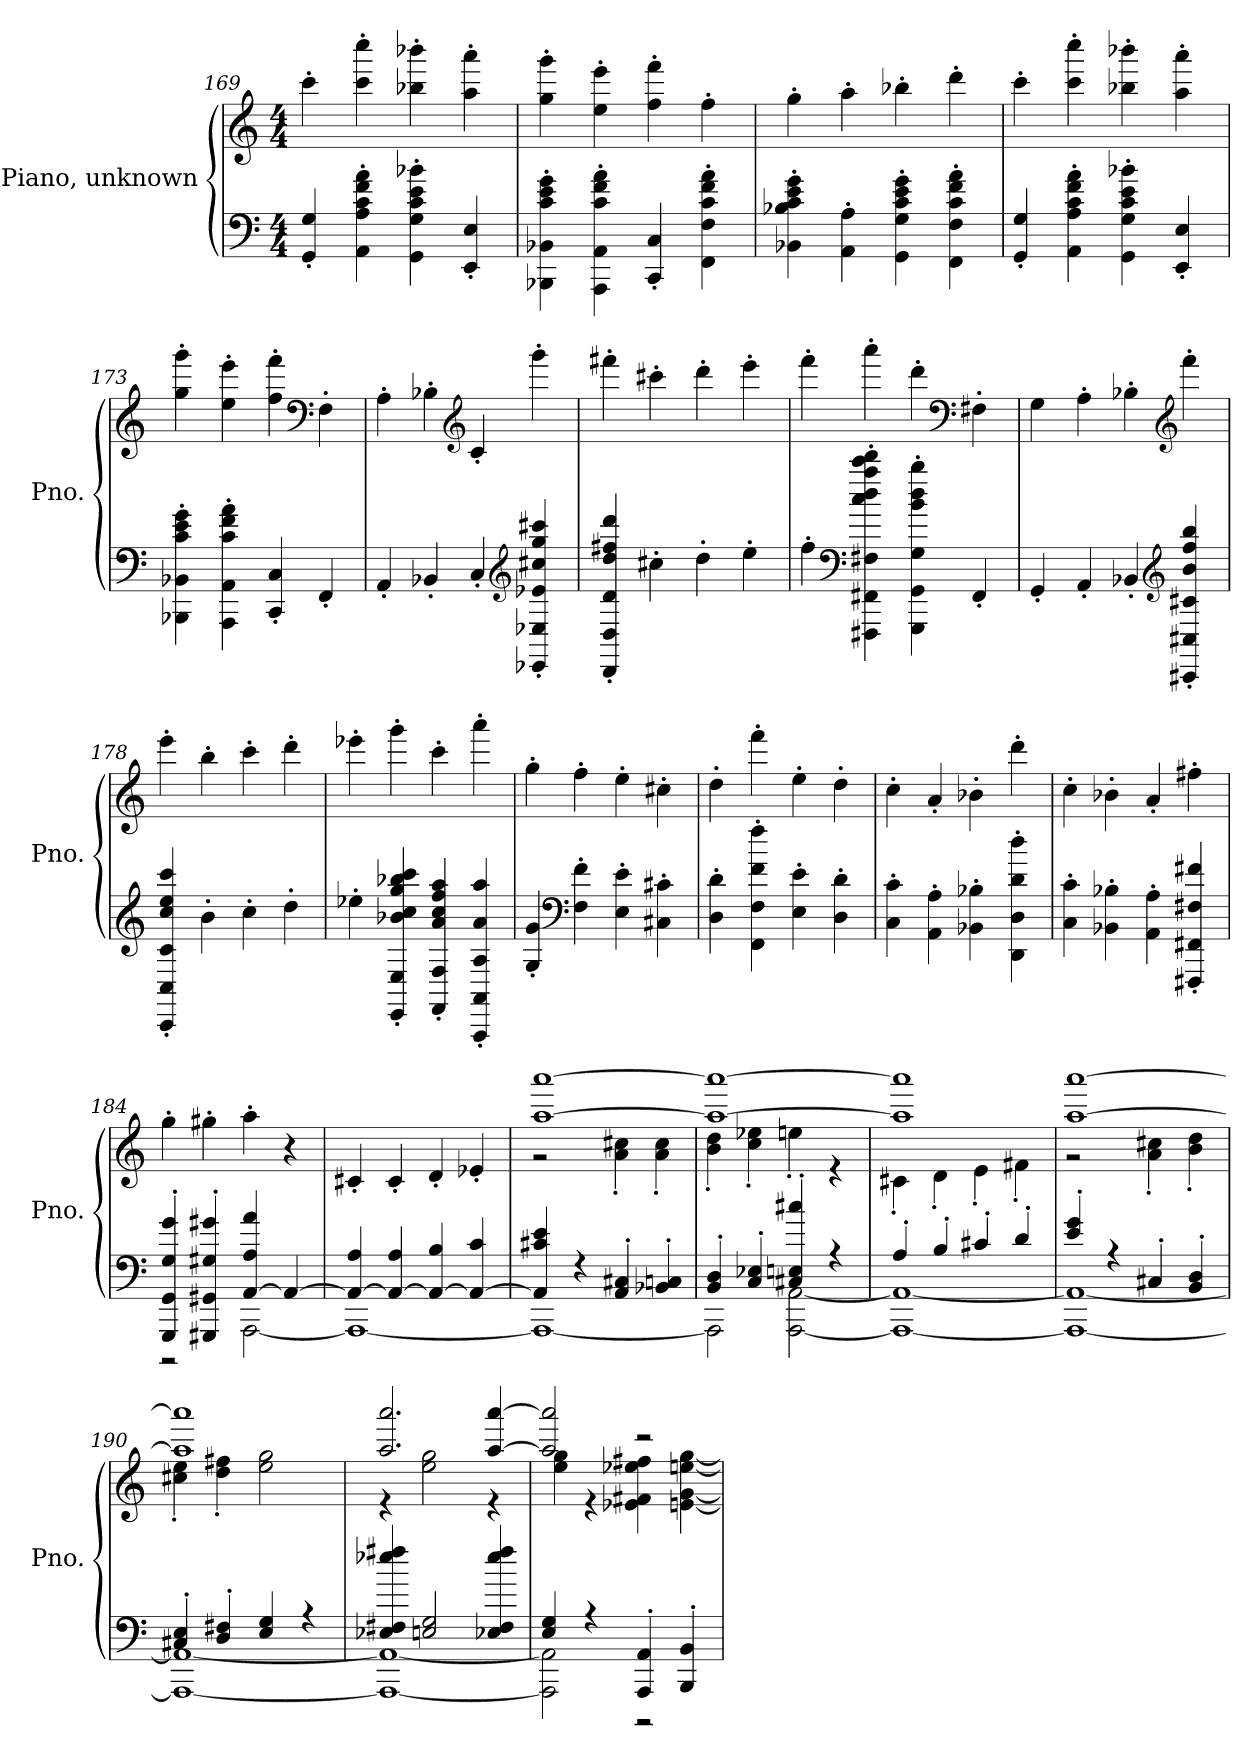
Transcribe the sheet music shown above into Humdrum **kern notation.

**kern	**kern
*part1	*part1
*staff2	*staff1
*I"Piano, unknown	*
*I'Pno.	*
*clefF4	*clefG2
*k[]	*k[]
*M4/4	*M4/4
=169	=169
4GG/' 4G/'	4ccc'\
4AA\' 4A\' 4c\' 4f\' 4a\'	4ccc\' 4cccc\'
4GG\' 4G\' 4c\' 4e\' 4b-X\'	4bb-X\' 4bbb-X\'
4EE/' 4E/'	4aa\' 4aaa\'
=170	=170
4BBB-X\' 4BB-X\' 4c\' 4e\' 4g\'	4gg\' 4ggg\'
4AAA\' 4AA\' 4c\' 4f\' 4a\'	4ee\' 4eee\'
4CC/' 4C/'	4ff\' 4fff\'
4FF\' 4F\' 4c\' 4f\' 4a\'	4ff'\
=171	=171
4BB-X\' 4B-X\' 4c\' 4e\' 4g\'	4gg'\
4AA\' 4A\'	4aa'\
4GG\' 4G\' 4c\' 4e\' 4g\'	4bb-X'\
4FF\' 4F\' 4c\' 4f\' 4a\'	4ddd'\
!!LO:LB:g=z
=172	=172
4GG/' 4G/'	4ccc'\
4AA\' 4A\' 4c\' 4f\' 4a\'	4ccc\' 4cccc\'
4GG\' 4G\' 4c\' 4e\' 4b-X\'	4bb-X\' 4bbb-X\'
4EE/' 4E/'	4aa\' 4aaa\'
=173	=173
4BBB-X\' 4BB-X\' 4c\' 4e\' 4g\'	4gg\' 4ggg\'
4AAA\' 4AA\' 4c\' 4f\' 4a\'	4ee\' 4eee\'
4CC/' 4C/'	4ff\' 4fff\'
*	*clefF4
4FF'/	4F'\
=174	=174
4AA'/	4A'\
4BB-X'/	4B-X'\
*	*clefG2
4C'/	4c'/
*clefG2	*
4EE-X/' 4E-X/' 4e-X/' 4cc#X/' 4gg/' 4ccc#X/'	4ggg'\
=175	=175
4DD/' 4D/' 4d/' 4dd/' 4ff#X/' 4ddd/'	4fff#X'\
4cc#X'\	4ccc#X'\
4dd'\	4ddd'\
4ee'\	4eee'\
=176	=176
4ff'\	4fff'\
*clefF4	*
4FFF#X\' 4FF#X\' 4F#X\' 4cc\' 4dd\' 4aa\' 4ccc\' 4ddd\'	4aaa'\
4GGG\' 4GG\' 4G\' 4b\' 4dd\' 4bb\'	4ddd'\
*	*clefF4
4FF#'/	4F#X'\
!!LO:LB:g=z
=177	=177
4GG'/	4G\
4AA'/	4A'\
4BB-X'/	4B-X'\
*clefG2	*clefG2
4CC#X/' 4C#X/' 4c#X/' 4b/' 4ff/' 4bb/'	4fff'\
=178	=178
4CC/' 4C/' 4c/' 4cc/' 4ee/' 4ccc/'	4eee'\
4b'\	4bb'\
4cc'\	4ccc'\
4dd'\	4ddd'\
=179	=179
4ee-X'\	4eee-X'\
4EE/' 4E/' 4b-X/' 4cc/' 4gg/' 4bb-X/' 4ccc/'	4ggg'\
4FF/' 4F/' 4a/' 4cc/' 4ff/' 4aa/'	4ccc'\
4AAA/' 4AA/' 4A/' 4a/' 4aa/'	4aaa'\
=180	=180
4G/' 4g/'	4gg'\
*clefF4	*
4F\' 4f\'	4ff'\
4E\' 4e\'	4ee'\
4C#X\' 4c#X\'	4cc#X'\
=181	=181
4D\' 4d\'	4dd'\
4FF\' 4F\' 4f\' 4ff\'	4fff'\
4E\' 4e\'	4ee'\
4D\' 4d\'	4dd'\
=182	=182
4C\' 4c\'	4cc'\
4AA\' 4A\'	4a'/
4BB-X\' 4B-X\'	4b-X'\
4DD\' 4D\' 4d\' 4dd\'	4ddd'\
!!LO:LB:g=z
=183	=183
4C\' 4c\'	4cc'\
4BB-X\' 4B-X\'	4b-X'\
4AA\' 4A\'	4a'/
4FFF#X/' 4FF#X/' 4F#X/' 4f#X/'	4ff#X'\
=184	=184
*^	*
4GGG/' 4GG/' 4G/' 4g/'	2r	4gg'\
4GGG#X/' 4GG#X/' 4G#X/' 4g#X/'	.	4gg#X'\
[4AA/ 4A/ 4a/	[2AAA\	4aa'\
4AA/_	.	4r
=185	=185	=185
4AA/_ 4A/	1AAA_	4c#X'/
4AA/_ 4A/	.	4c#'/
4AA/_ 4B/	.	4d'/
4AA/_ 4c/	.	4e-X'/
=186	=186	=186
*	*	*^
4AA/] 4c#X/ 4e/	1AAA_	[1aa [1aaa	2r
4r	.	.	.
4AA/' 4C#X/'	.	.	4a\' 4cc#X\'
4BB-X/' 4Cn/'	.	.	4a\' 4cc#\'
=187	=187	=187	=187
4BB/' 4D/'	2AAA\]	1aa_ 1aaa_	4b\' 4dd\'
4C/' 4E-X/'	.	.	4cc\' 4ee-X\'
4C#X/' 4En/' 4cc#X/'	[2AAA\ [2AA\	.	4een'\
4r	.	.	4r
=188	=188	=188	=188
4A'/	1AAA_ 1AA_	1aa] 1aaa]	4c#X'\
4B'/	.	.	4d'\
4c#X'/	.	.	4e'\
4d'/	.	.	4f#X'\
!!LO:LB:g=z	!!
=189	=189	=189	=189
4e/' 4g/'	1AAA_ 1AA_	[1aa [1aaa	2r
4r	.	.	.
4C#X'/	.	.	4a\' 4cc#X\'
4BB/' 4D/'	.	.	4b\' 4dd\'
=190	=190	=190	=190
4C#X/' 4E/'	1AAA_ 1AA_	1aa] 1aaa]	4cc#X\' 4ee\'
4D/' 4F#X/'	.	.	4dd\' 4ff#X\'
4E/ 4G/	.	.	2ee\ 2gg\
4r	.	.	.
=191	=191	=191	=191
4E-X/ 4F#X/ 4ee-X/ 4ff#X/	1AAA_ 1AA_	2.aa/ 2.aaa/	4r
2En/ 2G/	.	.	2ee\ 2gg\
4E-X/ 4F#/ 4ee-/ 4ff#/	.	[4aa/ [4aaa/	4r
=192	=192	=192	=192
4E/ 4G/	2AAA\] 2AA\]	2aa/] 2aaa/]	4ee\ 4gg\
4r	.	.	4r
4AAA/' 4AA/'	2r	2r	4e-X\ 4f#X\ 4ee-X\ 4ff#X\
4BBB/' 4BB/'	.	.	[4en\ [4g\ [4een\ [4gg\
*v	*v	*	*
*	*v	*v
=	=
*-	*-
